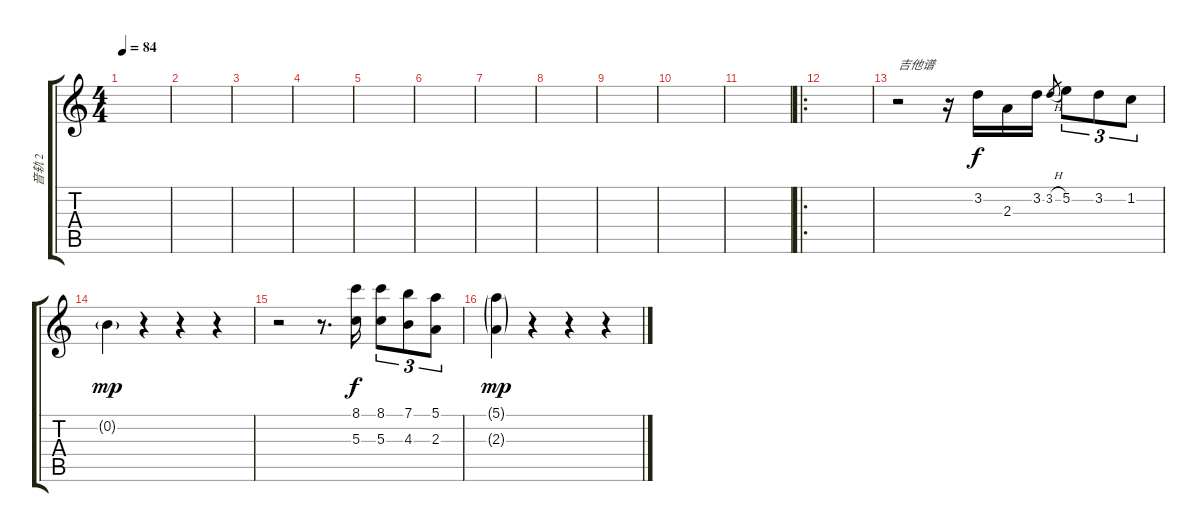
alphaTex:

\track ("音轨 2" "音轨 2") {instrument acousticguitarnylon}
\staff {score tabs}
\tuning (E4 B3 G3 D3 A2 E2) {hide}
\ts (4 4)
\tempo 84
\clef g2
\ks c
|
|
|
|
|
|
|
|
|
|
|
\ro
|
r.2{txt "吉他谱"} r.16 3.2.16 2.3.16 3.2.16 3.2{h}.8{gr} 5.2.8{tu (3 2)} 3.2.8{tu (3 2)} 1.2.8{tu (3 2)} |
0.2{g}.4{dy mp} r.4 r.4 r.4 |
r.2 r.8{d} (8.1 5.3).16{dy f} (8.1 5.3).8{tu (3 2)} (7.1 4.3).8{tu (3 2)} (5.1 2.3).8{tu (3 2)} |
(5.1{g} 2.3{g}).4{dy mp} r.4 r.4 r.4
